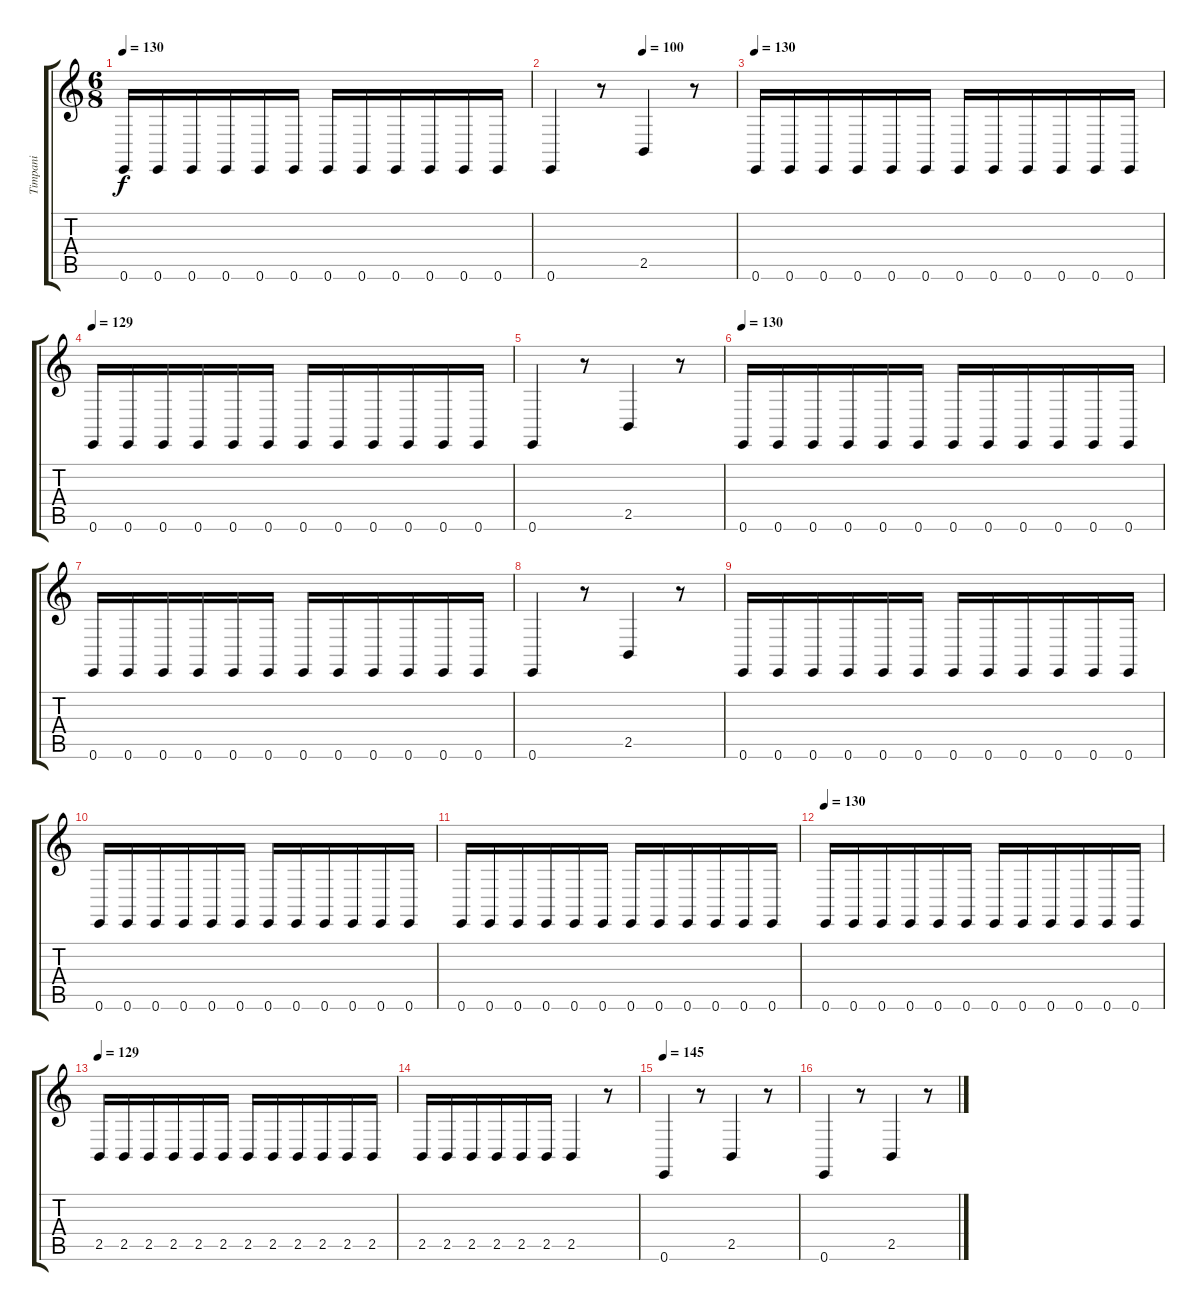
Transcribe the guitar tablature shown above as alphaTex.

\track ("Timpani" "Timpani") {instrument pizzicatostrings}
\staff {score tabs}
\tuning (E4 B3 G3 D3 A2 E2) {hide}
\ts (6 8)
\tempo 130
\clef g2
\ks c
0.6.16{dy f} 0.6.16 0.6.16 0.6.16 0.6.16 0.6.16 0.6.16 0.6.16 0.6.16 0.6.16 0.6.16 0.6.16 |
\tempo (100 0.5)
0.6.4 r.8 2.5.4 r.8 |
\tempo 130
0.6.16 0.6.16 0.6.16 0.6.16 0.6.16 0.6.16 0.6.16 0.6.16 0.6.16 0.6.16 0.6.16 0.6.16 |
\tempo 129
0.6.16 0.6.16 0.6.16 0.6.16 0.6.16 0.6.16 0.6.16 0.6.16 0.6.16 0.6.16 0.6.16 0.6.16 |
0.6.4 r.8 2.5.4 r.8 |
\tempo 130
0.6.16 0.6.16 0.6.16 0.6.16 0.6.16 0.6.16 0.6.16 0.6.16 0.6.16 0.6.16 0.6.16 0.6.16 |
0.6.16 0.6.16 0.6.16 0.6.16 0.6.16 0.6.16 0.6.16 0.6.16 0.6.16 0.6.16 0.6.16 0.6.16 |
0.6.4 r.8 2.5.4 r.8 |
0.6.16 0.6.16 0.6.16 0.6.16 0.6.16 0.6.16 0.6.16 0.6.16 0.6.16 0.6.16 0.6.16 0.6.16 |
0.6.16 0.6.16 0.6.16 0.6.16 0.6.16 0.6.16 0.6.16 0.6.16 0.6.16 0.6.16 0.6.16 0.6.16 |
0.6.16 0.6.16 0.6.16 0.6.16 0.6.16 0.6.16 0.6.16 0.6.16 0.6.16 0.6.16 0.6.16 0.6.16 |
\tempo 130
0.6.16 0.6.16 0.6.16 0.6.16 0.6.16 0.6.16 0.6.16 0.6.16 0.6.16 0.6.16 0.6.16 0.6.16 |
\tempo 129
2.5.16 2.5.16 2.5.16 2.5.16 2.5.16 2.5.16 2.5.16 2.5.16 2.5.16 2.5.16 2.5.16 2.5.16 |
2.5.16 2.5.16 2.5.16 2.5.16 2.5.16 2.5.16 2.5.4 r.8 |
\tempo 145
0.6.4 r.8 2.5.4 r.8 |
0.6.4 r.8 2.5.4 r.8
